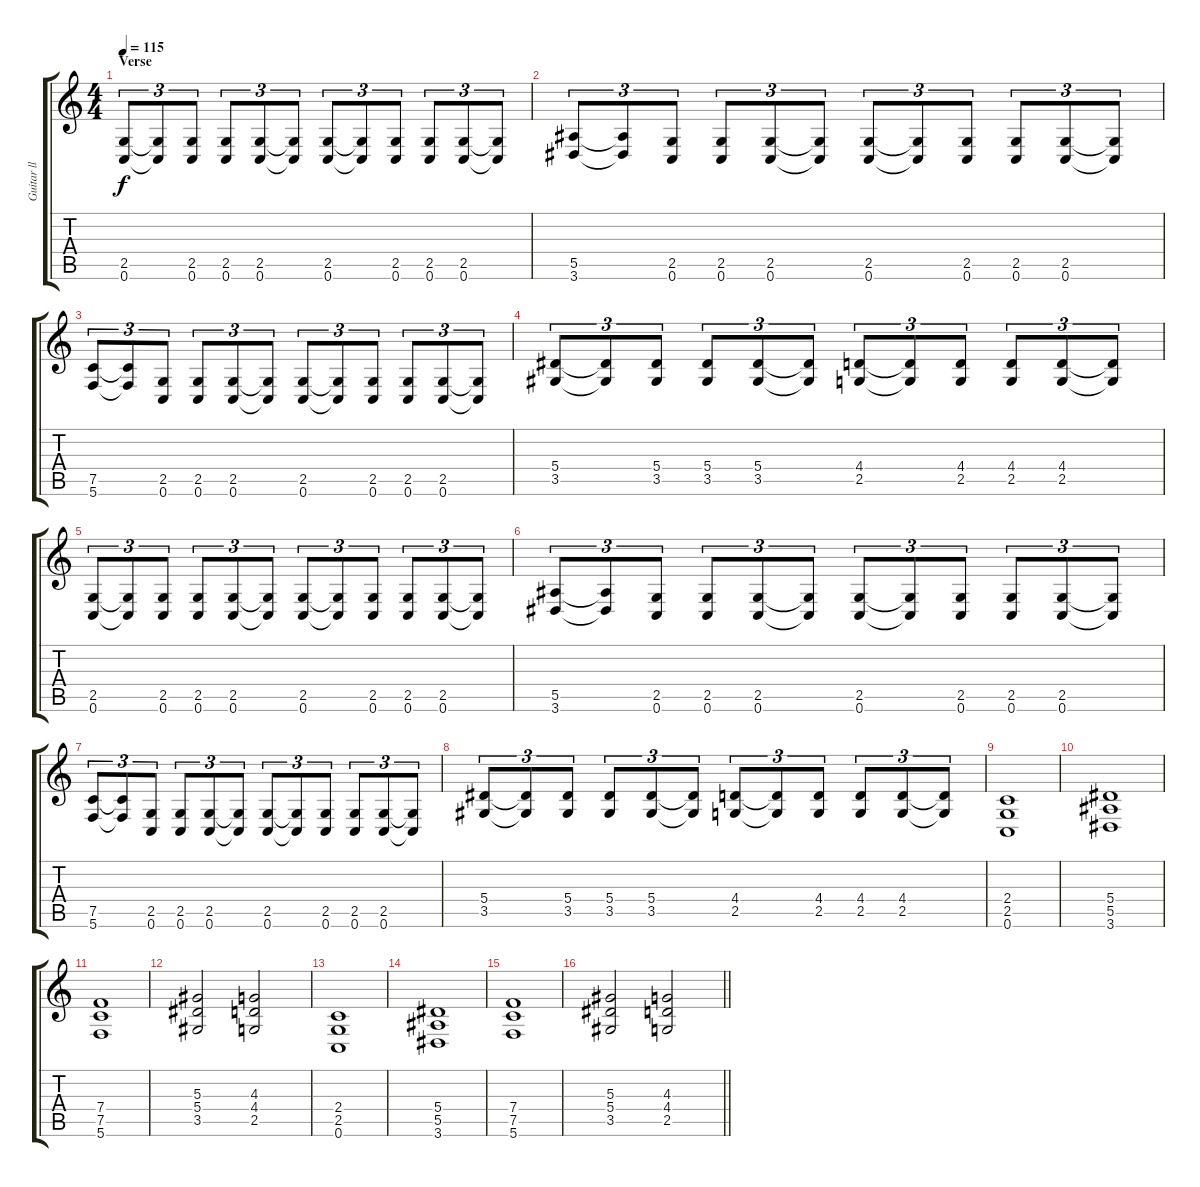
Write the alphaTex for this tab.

\track ("Guitar ll" "Guitar ll") {instrument distortionguitar}
\staff {score tabs}
\tuning (C4 G3 Eb3 Bb2 F2 C2) {hide}
\ts (4 4)
\section ("" "Verse")
\tempo 115
\clef g2
\ks c
(2.5 0.6).8{tu (3 2) dy f} (2.5{t} 0.6{t}).8{tu (3 2)} (2.5 0.6).8{tu (3 2)} (2.5 0.6).8{tu (3 2)} (2.5 0.6).8{tu (3 2)} (2.5{t} 0.6{t}).8{tu (3 2)} (2.5 0.6).8{tu (3 2)} (2.5{t} 0.6{t}).8{tu (3 2)} (2.5 0.6).8{tu (3 2)} (2.5 0.6).8{tu (3 2)} (2.5 0.6).8{tu (3 2)} (2.5{t} 0.6{t}).8{tu (3 2)} |
(5.5 3.6).8{tu (3 2)} (5.5{t} 3.6{t}).8{tu (3 2)} (2.5 0.6).8{tu (3 2)} (2.5 0.6).8{tu (3 2)} (2.5 0.6).8{tu (3 2)} (2.5{t} 0.6{t}).8{tu (3 2)} (2.5 0.6).8{tu (3 2)} (2.5{t} 0.6{t}).8{tu (3 2)} (2.5 0.6).8{tu (3 2)} (2.5 0.6).8{tu (3 2)} (2.5 0.6).8{tu (3 2)} (2.5{t} 0.6{t}).8{tu (3 2)} |
(7.5 5.6).8{tu (3 2)} (7.5{t} 5.6{t}).8{tu (3 2)} (2.5 0.6).8{tu (3 2)} (2.5 0.6).8{tu (3 2)} (2.5 0.6).8{tu (3 2)} (2.5{t} 0.6{t}).8{tu (3 2)} (2.5 0.6).8{tu (3 2)} (2.5{t} 0.6{t}).8{tu (3 2)} (2.5 0.6).8{tu (3 2)} (2.5 0.6).8{tu (3 2)} (2.5 0.6).8{tu (3 2)} (2.5{t} 0.6{t}).8{tu (3 2)} |
(5.4 3.5).8{tu (3 2)} (5.4{t} 3.5{t}).8{tu (3 2)} (5.4 3.5).8{tu (3 2)} (5.4 3.5).8{tu (3 2)} (5.4 3.5).8{tu (3 2)} (5.4{t} 3.5{t}).8{tu (3 2)} (4.4 2.5).8{tu (3 2)} (4.4{t} 2.5{t}).8{tu (3 2)} (4.4 2.5).8{tu (3 2)} (4.4 2.5).8{tu (3 2)} (4.4 2.5).8{tu (3 2)} (4.4{t} 2.5{t}).8{tu (3 2)} |
(2.5 0.6).8{tu (3 2)} (2.5{t} 0.6{t}).8{tu (3 2)} (2.5 0.6).8{tu (3 2)} (2.5 0.6).8{tu (3 2)} (2.5 0.6).8{tu (3 2)} (2.5{t} 0.6{t}).8{tu (3 2)} (2.5 0.6).8{tu (3 2)} (2.5{t} 0.6{t}).8{tu (3 2)} (2.5 0.6).8{tu (3 2)} (2.5 0.6).8{tu (3 2)} (2.5 0.6).8{tu (3 2)} (2.5{t} 0.6{t}).8{tu (3 2)} |
(5.5 3.6).8{tu (3 2)} (5.5{t} 3.6{t}).8{tu (3 2)} (2.5 0.6).8{tu (3 2)} (2.5 0.6).8{tu (3 2)} (2.5 0.6).8{tu (3 2)} (2.5{t} 0.6{t}).8{tu (3 2)} (2.5 0.6).8{tu (3 2)} (2.5{t} 0.6{t}).8{tu (3 2)} (2.5 0.6).8{tu (3 2)} (2.5 0.6).8{tu (3 2)} (2.5 0.6).8{tu (3 2)} (2.5{t} 0.6{t}).8{tu (3 2)} |
(7.5 5.6).8{tu (3 2)} (7.5{t} 5.6{t}).8{tu (3 2)} (2.5 0.6).8{tu (3 2)} (2.5 0.6).8{tu (3 2)} (2.5 0.6).8{tu (3 2)} (2.5{t} 0.6{t}).8{tu (3 2)} (2.5 0.6).8{tu (3 2)} (2.5{t} 0.6{t}).8{tu (3 2)} (2.5 0.6).8{tu (3 2)} (2.5 0.6).8{tu (3 2)} (2.5 0.6).8{tu (3 2)} (2.5{t} 0.6{t}).8{tu (3 2)} |
(5.4 3.5).8{tu (3 2)} (5.4{t} 3.5{t}).8{tu (3 2)} (5.4 3.5).8{tu (3 2)} (5.4 3.5).8{tu (3 2)} (5.4 3.5).8{tu (3 2)} (5.4{t} 3.5{t}).8{tu (3 2)} (4.4 2.5).8{tu (3 2)} (4.4{t} 2.5{t}).8{tu (3 2)} (4.4 2.5).8{tu (3 2)} (4.4 2.5).8{tu (3 2)} (4.4 2.5).8{tu (3 2)} (4.4{t} 2.5{t}).8{tu (3 2)} |
(2.4 2.5 0.6).1 |
(5.4 5.5 3.6).1 |
(7.4 7.5 5.6).1 |
(5.3 5.4 3.5).2 (4.3 4.4 2.5).2 |
(2.4 2.5 0.6).1 |
(5.4 5.5 3.6).1 |
(7.4 7.5 5.6).1 |
\barLineRight lightlight
(5.3 5.4 3.5).2 (4.3 4.4 2.5).2
